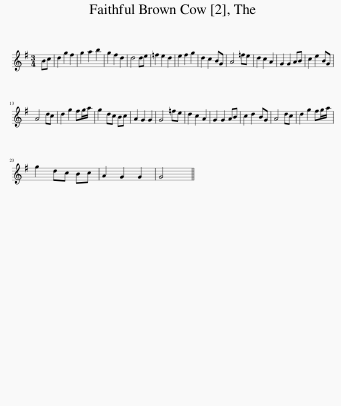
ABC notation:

X:1
L:1/8
M:3/4
I:linebreak $
K:G
V:1 treble
V:1
 Bc | d2 g2 f2 | g2 a2 b2 | g2 f2 d2 | d4 de | %5
 =f2 e2 d2 | e2 f2 g2 | d2 c2 BG | A4 =fe | d2 c2 A2 | %10
 G2 G2 AB | c2 e2 BG |$ A4 dc | d2 g2 fg/a/ | g2 dc Bc | %15
 A2 G2 G2 | G4 =fe | d2 c2 A2 | G2 G2 AB | c2 d2 BG | %20
 A4 dc | d2 g2 fg/a/ |$ g2 dc Bc | A2 G2 G2 | G4 || %25
